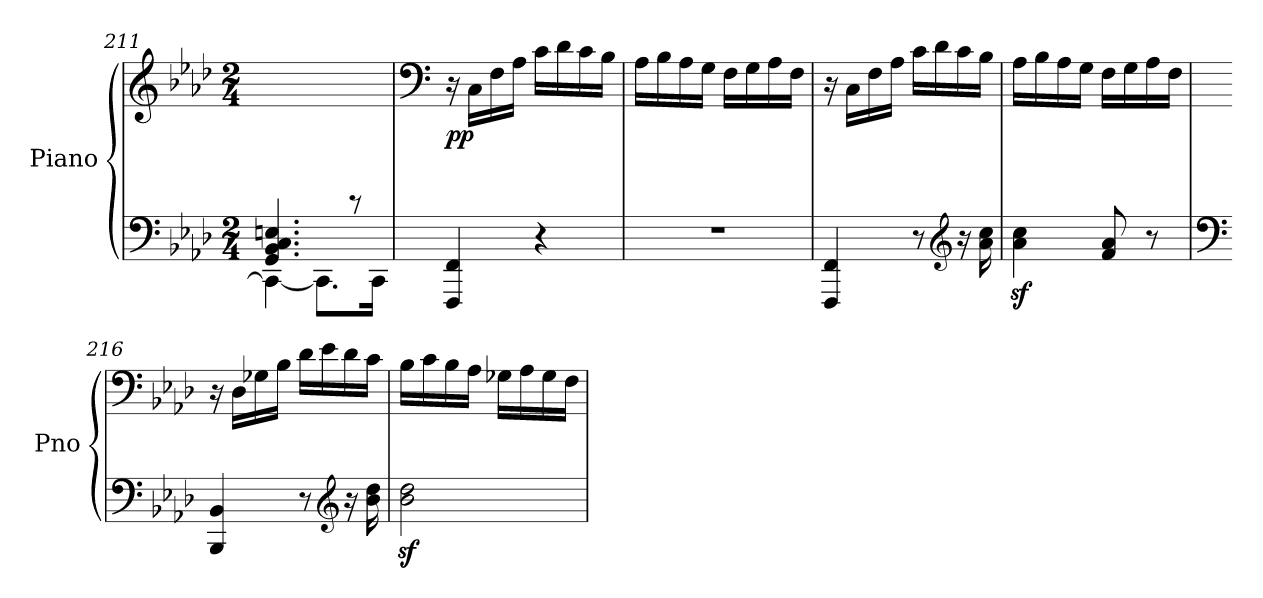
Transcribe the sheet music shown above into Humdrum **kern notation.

**kern	**kern	**dynam
*part1	*part1	*part1
*staff2	*staff1	*staff1/2
*I"Piano	*	*
*I'Pno	*	*
*clefF4	*clefG2	*
*k[b-e-a-d-]	*k[b-e-a-d-]	*
*M2/4	*M2/4	*
=211	=211	=211
*^	*	*
4.GG/ 4.BB-/ 4.C/ 4.En/	4CC\_	4.ryy	.
.	8.CC\L]	.	.
8ryy	.	8rAAA	.
.	16CC\Jk	.	.
*v	*v	*	*
=212	=212	=212
*	*clefF4	*
*^	*	*
!	!	!	!LO:DY:b
*v	*v	*	*
4FFF/ 4FF/	16r	pp
.	16C\LL	.
.	16F\	.
.	16A-\JJ	.
4r	16c\LL	.
.	16d-\	.
.	16c\	.
.	16B-\JJ	.
=213	=213	=213
2r	16A-\LL	.
.	16B-\	.
.	16A-\	.
.	16G\JJ	.
.	16F\LL	.
.	16G\	.
.	16A-\	.
.	16F\JJ	.
=214	=214	=214
4FFF/ 4FF/	16r	.
.	16C\LL	.
.	16F\	.
.	16A-\JJ	.
8r	16c\LL	.
.	16d-\	.
*clefG2	*	*
16r	16c\	.
16a-\ 16cc\	16B-\JJ	.
=215	=215	=215
4a-\z< 4cc\z<	16A-\LL	.
.	16B-\	.
.	16A-\	.
.	16G\JJ	.
8f/ 8a-/	16F\LL	.
.	16G\	.
8r	16A-\	.
.	16F\JJ	.
!!LO:LB:g=z
=216	=216	=216
*clefF4	*	*
4BBB-/ 4BB-/	16r	.
.	16D-\LL	.
.	16G-X\	.
.	16B-\JJ	.
8r	16d-\LL	.
.	16e-\	.
*clefG2	*	*
16r	16d-\	.
16b-\ 16dd-\	16c\JJ	.
=217	=217	=217
2b-\z< 2dd-\z<	16B-\LL	.
.	16c\	.
.	16B-\	.
.	16A-\JJ	.
.	16G-X\LL	.
.	16A-\	.
.	16G-\	.
.	16F\JJ	.
=	=	=
*-	*-	*-
